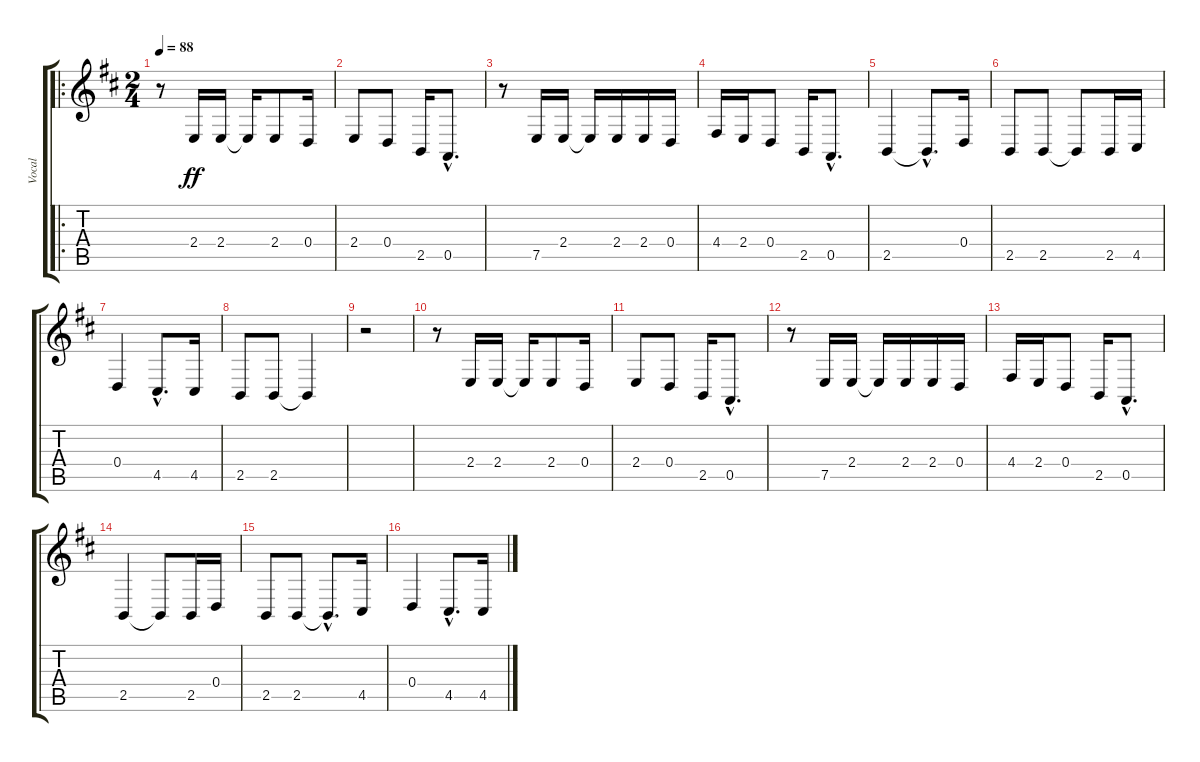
\track ("Vocal" "Vocal") {instrument voiceoohs}
\staff {score tabs}
\tuning (E4 B3 G3 D3 A2 E2) {hide}
\ro
\ts (2 4)
\tempo 88
\clef g2
\ks bminor
r.8{dy ff} 2.4.16 2.4.16 2.4{t}.16 2.4.8 0.4.16 |
2.4.8 0.4.8 2.5.16 0.5{hac}.8{d} |
r.8 7.5.16 2.4.16 2.4{t}.16 2.4.16 2.4.16 0.4.16 |
4.4.16 2.4.16 0.4.8 2.5.16 0.5{hac}.8{d} |
2.5.4 2.5{hac t}.8{d} 0.4.16 |
2.5.8 2.5.8 2.5{t}.8 2.5.16 4.5.16 |
0.4.4 4.5{hac}.8{d} 4.5.16 |
2.5.8 2.5.8 2.5{t}.4 |
r.2 |
r.8 2.4.16 2.4.16 2.4{t}.16 2.4.8 0.4.16 |
2.4.8 0.4.8 2.5.16 0.5{hac}.8{d} |
r.8 7.5.16 2.4.16 2.4{t}.16 2.4.16 2.4.16 0.4.16 |
4.4.16 2.4.16 0.4.8 2.5.16 0.5{hac}.8{d} |
2.5.4 2.5{t}.8 2.5.16 0.4.16 |
2.5.8 2.5.8 2.5{hac t}.8{d} 4.5.16 |
0.4.4 4.5{hac}.8{d} 4.5.16
